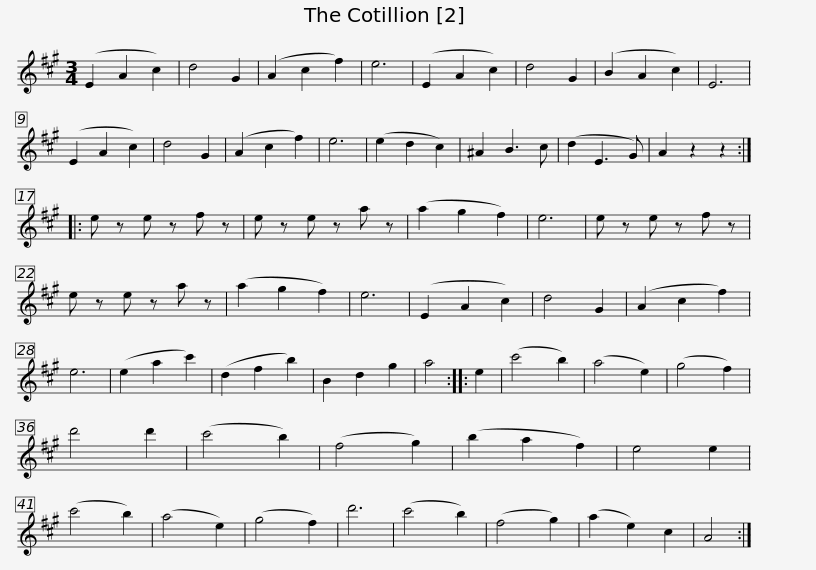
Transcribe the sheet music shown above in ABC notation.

X:1
L:1/8
M:3/4
I:linebreak $
K:A
V:1 treble
V:1
 (E2 A2 c2) | d4 G2 | (A2 c2 f2) | e6 | (E2 A2 c2) | %5
 d4 G2 | (B2 A2 c2) | E6 | (E2 A2 c2) | d4 G2 | %10
 (A2 c2 f2) | e6 | (e2 d2 c2) | ^A2 B3 c |$ (d2 E3 G) | %15
 A2 z2 z2 :: e z e z f z | e z e z a z | (a2 g2 f2) | e6 | %20
 e z e z f z | e z e z a z | (a2 g2 f2) | e6 |$ (E2 A2 c2) | %25
 d4 G2 | (A2 c2 f2) | e6 | (e2 a2 c'2) | (d2 f2 b2) | %30
 B2 d2 g2 | a4 :: e2 | (c'4 b2) | (a4 e2) | %35
 (g4 f2) | d'4 d'2 | (c'4 b2) | (f4 g2) |$ (b2 a2 f2) | %40
 e4 e2 | (c'4 b2) | (a4 e2) | (g4 f2) | d'6 | %45
 (c'4 b2) | (f4 g2) | (a2 e2) c2 | A4 :| %49
